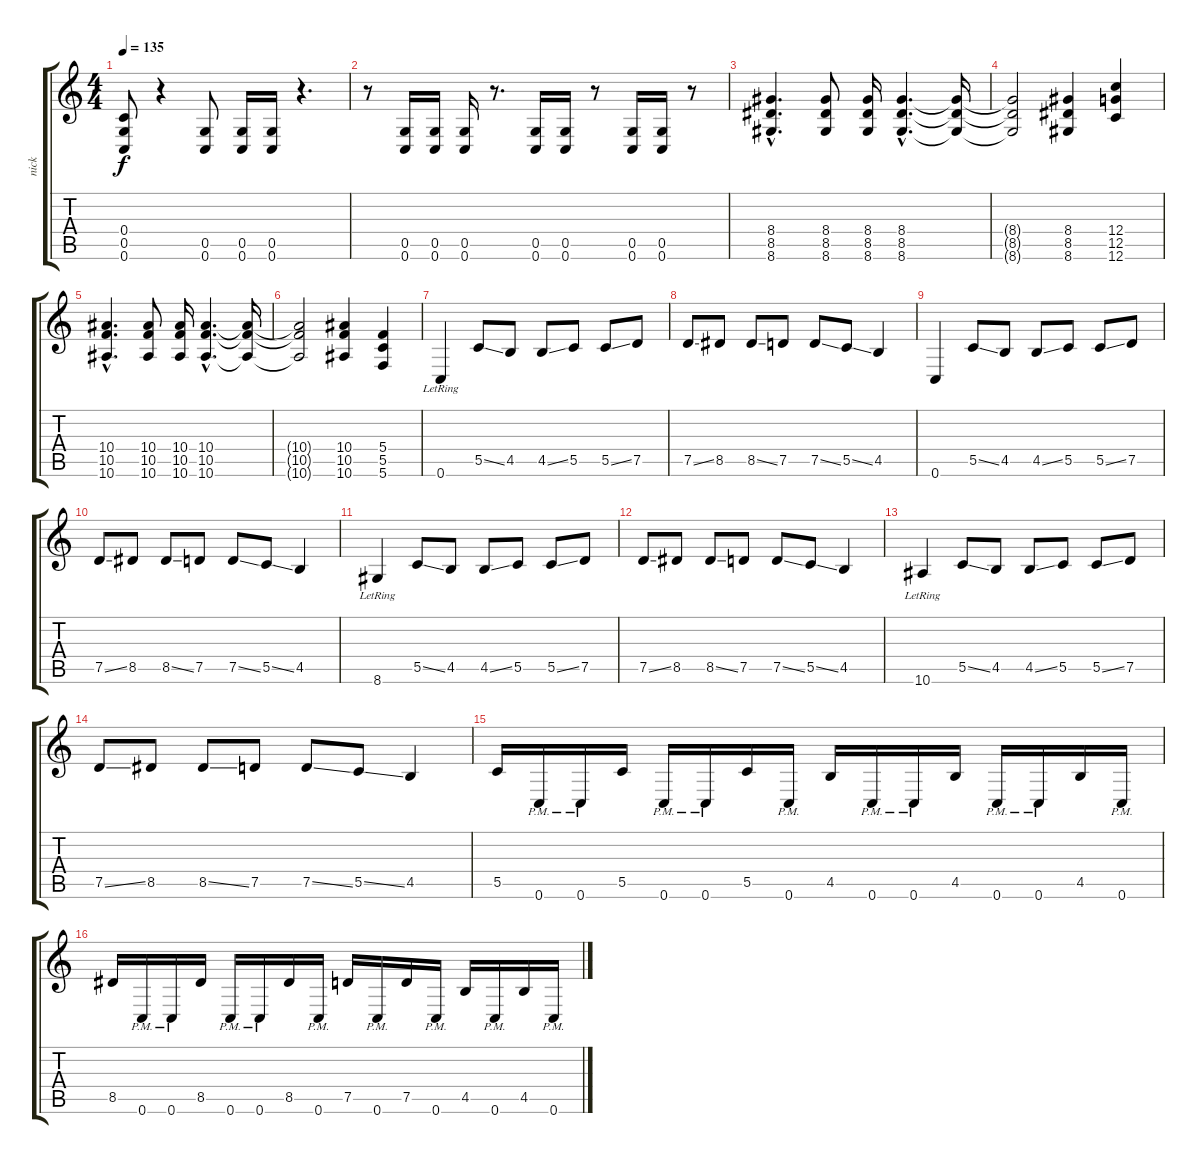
\track ("nick" "nick") {instrument distortionguitar}
\staff {score tabs}
\tuning (D4 A3 F3 C3 G2 C2) {hide}
\ts (4 4)
\tempo 135
\clef g2
\ks c
(0.4 0.5 0.6).8{dy f} r.4 (0.5 0.6).8 (0.5 0.6).16 (0.5 0.6).16 r.4{d} |
r.8 (0.5 0.6).16 (0.5 0.6).16 (0.5 0.6).16 r.8{d} (0.5 0.6).16 (0.5 0.6).16 r.8 (0.5 0.6).16 (0.5 0.6).16 r.8 |
(8.4{hac} 8.5{hac} 8.6{hac}).4{d} (8.4 8.5 8.6).8 (8.4 8.5 8.6).16 (8.4{hac} 8.5{hac} 8.6{hac}).4{d} (8.4{t} 8.5{t} 8.6{t}).16 |
(8.4{t} 8.5{t} 8.6{t}).2 (8.4 8.5 8.6).4 (12.4 12.5 12.6).4 |
(10.4{hac} 10.5{hac} 10.6{hac}).4{d} (10.4 10.5 10.6).8 (10.4 10.5 10.6).16 (10.4{hac} 10.5{hac} 10.6{hac}).4{d} (10.4{t} 10.5{t} 10.6{t}).16 |
(10.4{t} 10.5{t} 10.6{t}).2 (10.4 10.5 10.6).4 (5.4 5.5 5.6).4 |
0.6{lr}.4 5.5{ss}.8 4.5.8 4.5{ss}.8 5.5.8 5.5{ss}.8 7.5.8 |
7.5{ss}.8 8.5.8 8.5{ss}.8 7.5.8 7.5{ss}.8 5.5{ss}.8 4.5.4 |
0.6.4 5.5{ss}.8 4.5.8 4.5{ss}.8 5.5.8 5.5{ss}.8 7.5.8 |
7.5{ss}.8 8.5.8 8.5{ss}.8 7.5.8 7.5{ss}.8 5.5{ss}.8 4.5.4 |
8.6{lr}.4 5.5{ss}.8 4.5.8 4.5{ss}.8 5.5.8 5.5{ss}.8 7.5.8 |
7.5{ss}.8 8.5.8 8.5{ss}.8 7.5.8 7.5{ss}.8 5.5{ss}.8 4.5.4 |
10.6{lr}.4 5.5{ss}.8 4.5.8 4.5{ss}.8 5.5.8 5.5{ss}.8 7.5.8 |
7.5{ss}.8 8.5.8 8.5{ss}.8 7.5.8 7.5{ss}.8 5.5{ss}.8 4.5.4 |
5.5.16 0.6{pm}.16 0.6{pm}.16 5.5.16 0.6{pm}.16 0.6{pm}.16 5.5.16 0.6{pm}.16 4.5.16 0.6{pm}.16 0.6{pm}.16 4.5.16 0.6{pm}.16 0.6{pm}.16 4.5.16 0.6{pm}.16 |
8.5.16 0.6{pm}.16 0.6{pm}.16 8.5.16 0.6{pm}.16 0.6{pm}.16 8.5.16 0.6{pm}.16 7.5.16 0.6{pm}.16 7.5.16 0.6{pm}.16 4.5.16 0.6{pm}.16 4.5.16 0.6{pm}.16
